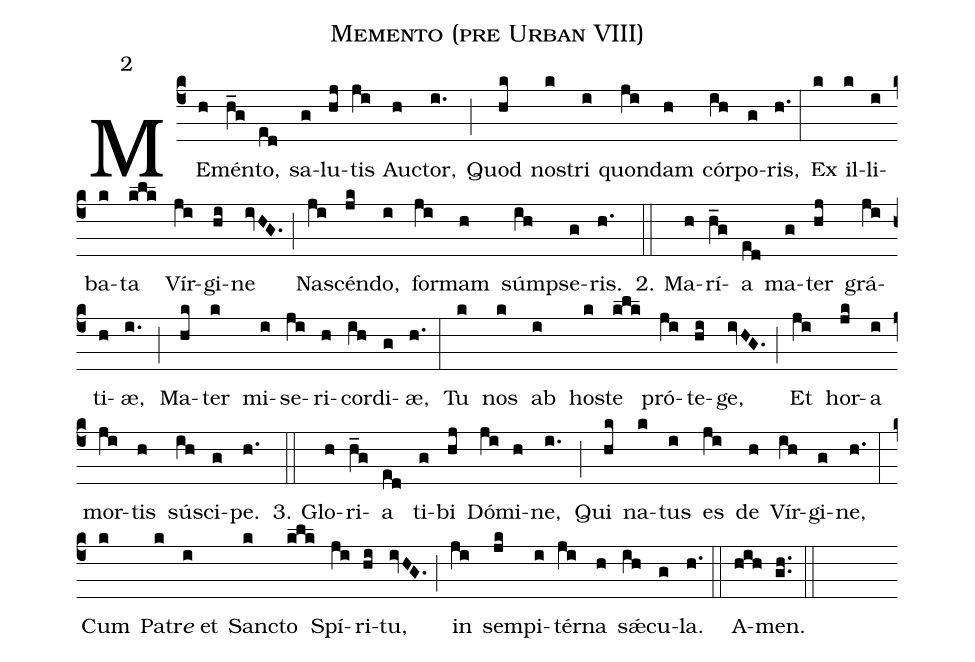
name: Memento (pre Urban VIII);
annotation: 2;
%%
(c4)ME(h)mén(h_g)to,(ed) sa(g)lu(hj)tis(ji) Auc(h)tor,(i.) (;)
Quod(hk) no(k)stri(i) quon(ji)dam(h) cór(ih)po(g)ris,(h.) (:)
Ex(k) il(k)li(i)ba(k)ta(klk) Vír(ji)gi(hi)ne(ivHG.) (;)
Na(ji)scén(jk)do,(i) for(ji)mam(h) súm(ih)pse(g)ris.(h.) (::)
2. Ma(h)rí(h_g)a(ed) ma(g)ter(hj) grá(ji)ti(h)æ,(i.) (;)
Ma(hk)ter(k) mi(i)se(ji)ri(h)cor(ih)di(g)æ,(h.) (:)
Tu(k) nos(k) ab(i) ho(k)ste(klk) pró(ji)te(hi)ge,(ivHG.) (;)
Et(ji) hor(jk)a(i) mor(ji)tis(h) sús(ih)ci(g)pe.(h.) (::)
3. Glo(h)ri(h_g)a(ed) ti(g)bi(hj) Dó(ji)mi(h)ne,(i.) (;)
Qui(hk) na(k)tus(i) es(ji) de(h) Vír(ih)gi(g)ne,(h.) (:)
Cum(k) Pa(k)tr<i>e</i> et(i) San(k)cto(klk) Spí(ji)ri(hi)tu,(ivHG.) (;)
in(ji) sem(jk)pi(i)tér(ji)na(h) s<sp>'ae</sp>(ih)cu(g)la.(h.) (::)
A(hih)men.(gh..) (::)
